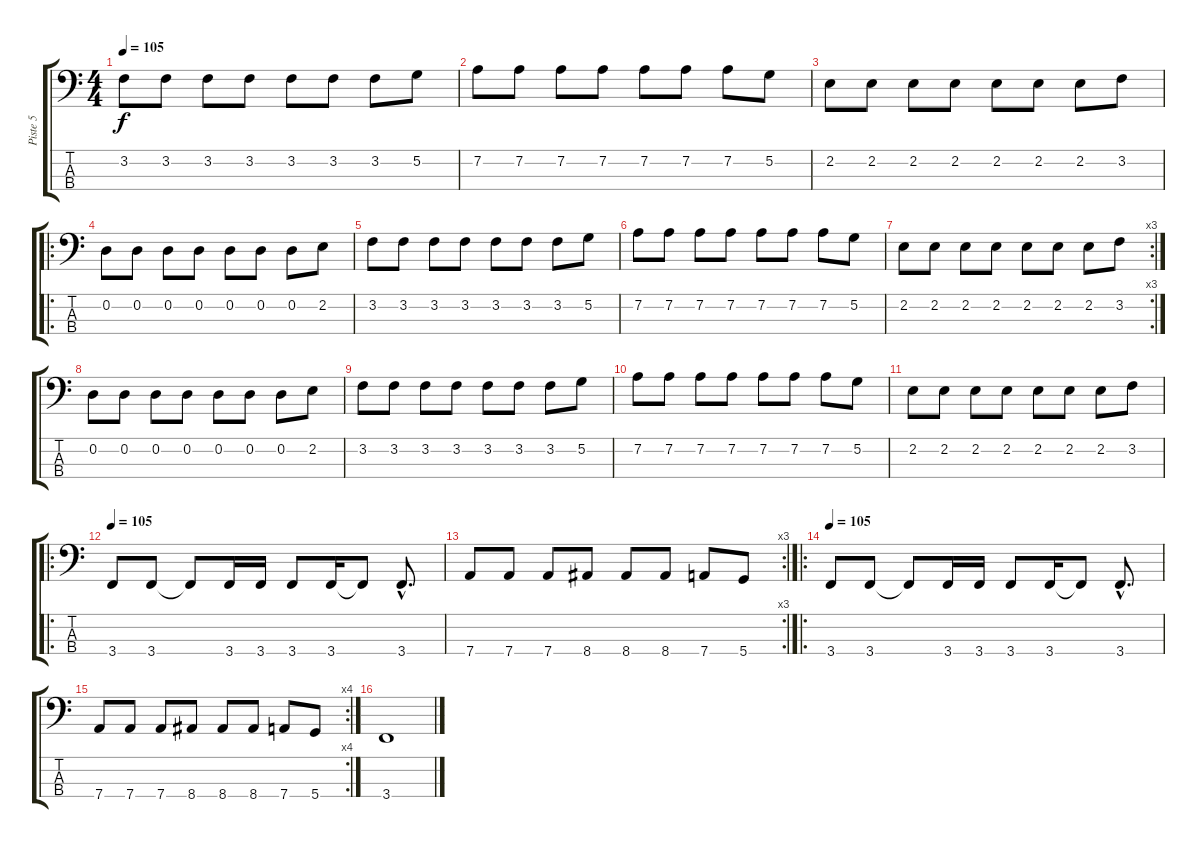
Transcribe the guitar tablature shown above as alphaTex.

\track ("Piste 5" "Piste 5") {instrument electricbassfinger}
\staff {score tabs}
\tuning (G2 D2 A1 D1) {hide}
\ts (4 4)
\tempo 105
\clef f4
\ks c
3.2.8{dy f} 3.2.8 3.2.8 3.2.8 3.2.8 3.2.8 3.2.8 5.2.8 |
7.2.8 7.2.8 7.2.8 7.2.8 7.2.8 7.2.8 7.2.8 5.2.8 |
2.2.8 2.2.8 2.2.8 2.2.8 2.2.8 2.2.8 2.2.8 3.2.8 |
\ro
0.2.8 0.2.8 0.2.8 0.2.8 0.2.8 0.2.8 0.2.8 2.2.8 |
3.2.8 3.2.8 3.2.8 3.2.8 3.2.8 3.2.8 3.2.8 5.2.8 |
7.2.8 7.2.8 7.2.8 7.2.8 7.2.8 7.2.8 7.2.8 5.2.8 |
\rc 3
2.2.8 2.2.8 2.2.8 2.2.8 2.2.8 2.2.8 2.2.8 3.2.8 |
0.2.8 0.2.8 0.2.8 0.2.8 0.2.8 0.2.8 0.2.8 2.2.8 |
3.2.8 3.2.8 3.2.8 3.2.8 3.2.8 3.2.8 3.2.8 5.2.8 |
7.2.8 7.2.8 7.2.8 7.2.8 7.2.8 7.2.8 7.2.8 5.2.8 |
2.2.8 2.2.8 2.2.8 2.2.8 2.2.8 2.2.8 2.2.8 3.2.8 |
\ro
\tempo 105
3.4.8 3.4.8 3.4{t}.8 3.4.16 3.4.16 3.4.8 3.4.16 3.4{t}.8 3.4{hac}.8{d} |
\rc 3
7.4.8 7.4.8 7.4.8 8.4.8 8.4.8 8.4.8 7.4.8 5.4.8 |
\ro
\tempo 105
3.4.8 3.4.8 3.4{t}.8 3.4.16 3.4.16 3.4.8 3.4.16 3.4{t}.8 3.4{hac}.8{d} |
\rc 4
7.4.8 7.4.8 7.4.8 8.4.8 8.4.8 8.4.8 7.4.8 5.4.8 |
3.4.1
